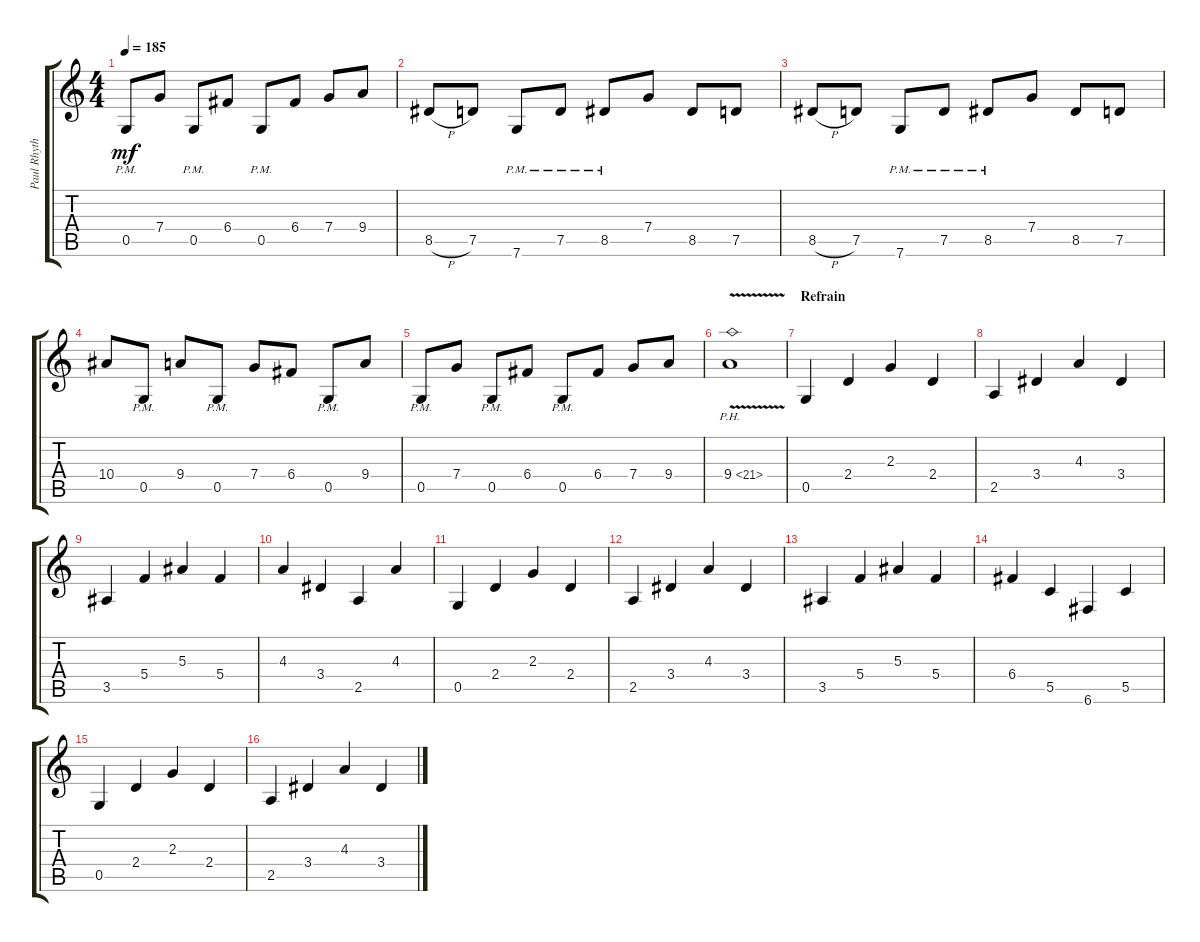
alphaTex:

\track ("Paul Rhythm" "Paul Rhyth") {instrument distortionguitar}
\staff {score tabs}
\tuning (D4 A3 F3 C3 G2 C2) {hide}
\ts (4 4)
\tempo 185
\clef g2
\ks c
0.5{pm}.8{dy mf} 7.4.8 0.5{pm}.8 6.4.8 0.5{pm}.8 6.4.8 7.4.8 9.4.8 |
8.5{h}.8 7.5.8 7.6{pm}.8 7.5{pm}.8 8.5{pm}.8 7.4.8 8.5.8 7.5.8 |
8.5{h}.8 7.5.8 7.6{pm}.8 7.5{pm}.8 8.5{pm}.8 7.4.8 8.5.8 7.5.8 |
10.4.8 0.5{pm}.8 9.4.8 0.5{pm}.8 7.4.8 6.4.8 0.5{pm}.8 9.4.8 |
0.5{pm}.8 7.4.8 0.5{pm}.8 6.4.8 0.5{pm}.8 6.4.8 7.4.8 9.4.8 |
9.4{ph 12 v}.1 |
\section ("" "Refrain")
0.5.4 2.4.4 2.3.4 2.4.4 |
2.5.4 3.4.4 4.3.4 3.4.4 |
3.5.4 5.4.4 5.3.4 5.4.4 |
4.3.4 3.4.4 2.5.4 4.3.4 |
0.5.4 2.4.4 2.3.4 2.4.4 |
2.5.4 3.4.4 4.3.4 3.4.4 |
3.5.4 5.4.4 5.3.4 5.4.4 |
6.4.4 5.5.4 6.6.4 5.5.4 |
0.5.4 2.4.4 2.3.4 2.4.4 |
2.5.4 3.4.4 4.3.4 3.4.4
